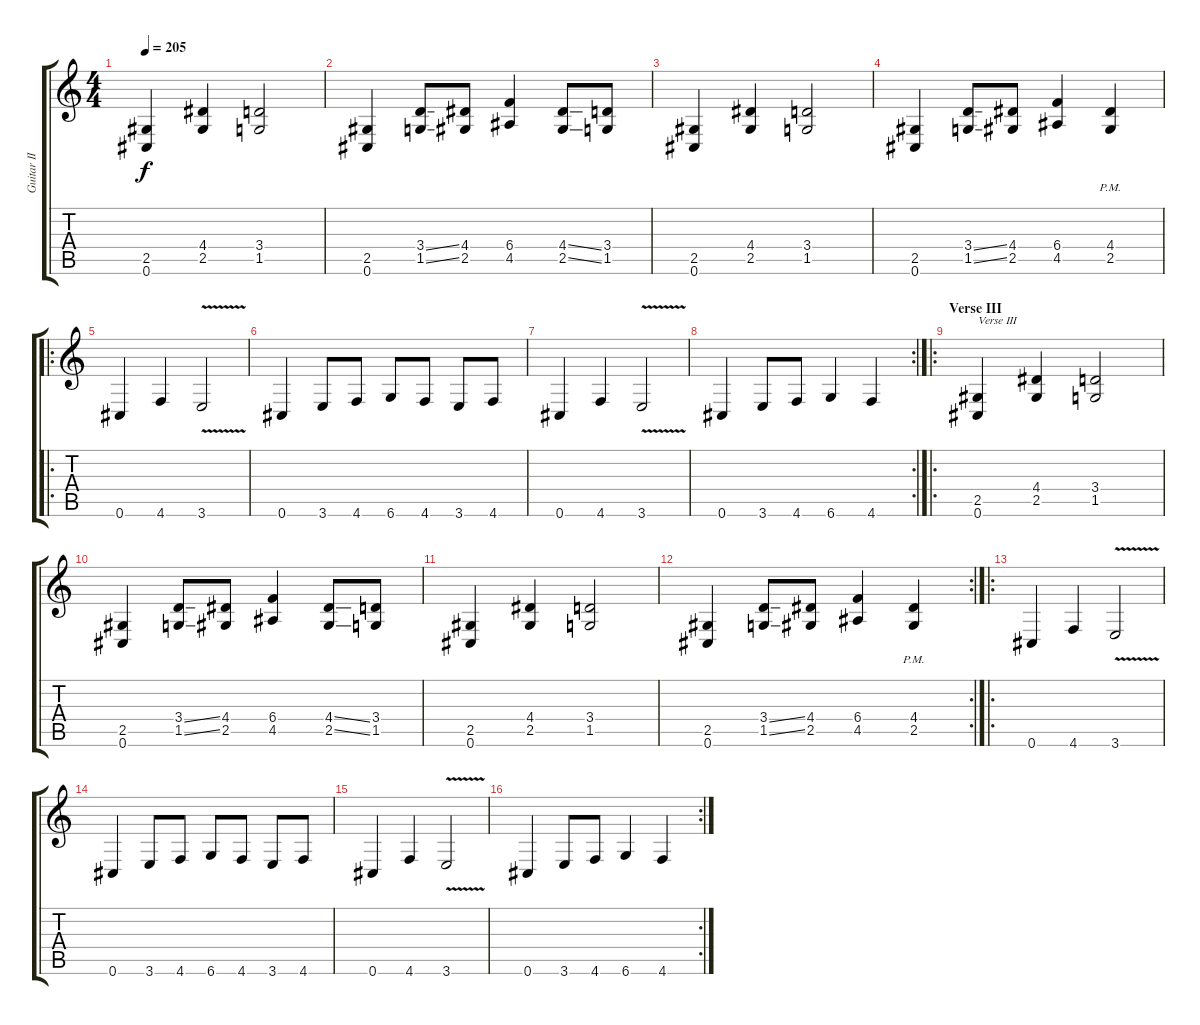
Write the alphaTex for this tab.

\track ("Guitar II [Andreas Allenmark]" "Guitar II ") {instrument distortionguitar}
\staff {score tabs}
\tuning (Db4 Ab3 E3 B2 Gb2 Db2) {hide}
\ts (4 4)
\tempo 205
\clef g2
\ks c
(2.5 0.6).4{dy f} (4.4 2.5).4 (3.4 1.5).2 |
(2.5 0.6).4 (3.4{ss} 1.5{ss}).8 (4.4 2.5).8 (6.4 4.5).4 (4.4{ss} 2.5{ss}).8 (3.4 1.5).8 |
(2.5 0.6).4 (4.4 2.5).4 (3.4 1.5).2 |
(2.5 0.6).4 (3.4{ss} 1.5{ss}).8 (4.4 2.5).8 (6.4 4.5).4 (4.4{pm} 2.5{pm}).4 |
\ro
0.6.4 4.6.4 3.6{v}.2 |
0.6.4 3.6.8 4.6.8 6.6.8 4.6.8 3.6.8 4.6.8 |
0.6.4 4.6.4 3.6{v}.2 |
\rc 2
0.6.4 3.6.8 4.6.8 6.6.4 4.6.4 |
\ro
\section ("" "Verse III")
(2.5 0.6).4{txt "Verse III"} (4.4 2.5).4 (3.4 1.5).2 |
(2.5 0.6).4 (3.4{ss} 1.5{ss}).8 (4.4 2.5).8 (6.4 4.5).4 (4.4{ss} 2.5{ss}).8 (3.4 1.5).8 |
(2.5 0.6).4 (4.4 2.5).4 (3.4 1.5).2 |
\rc 2
(2.5 0.6).4 (3.4{ss} 1.5{ss}).8 (4.4 2.5).8 (6.4 4.5).4 (4.4{pm} 2.5{pm}).4 |
\ro
0.6.4 4.6.4 3.6{v}.2 |
0.6.4 3.6.8 4.6.8 6.6.8 4.6.8 3.6.8 4.6.8 |
0.6.4 4.6.4 3.6{v}.2 |
\rc 2
0.6.4 3.6.8 4.6.8 6.6.4 4.6.4
